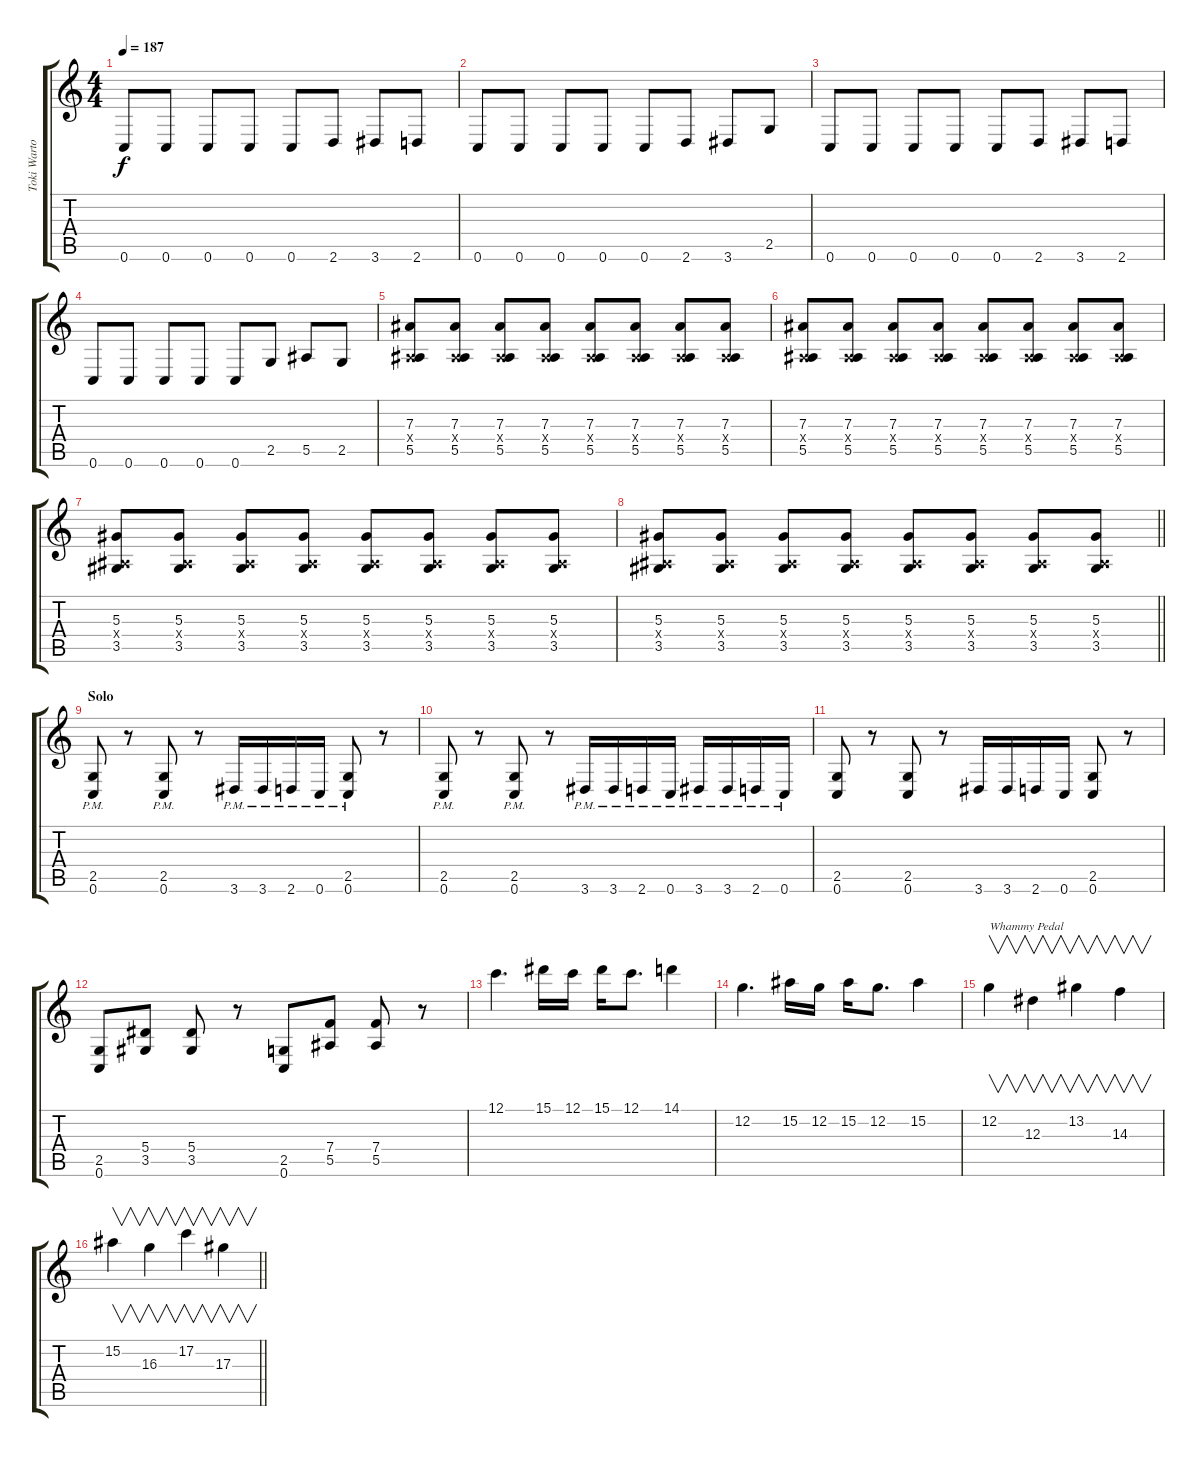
\track ("Toki Wartooth (Rhythm Guitar)" "Toki Warto") {instrument distortionguitar}
\staff {score tabs}
\tuning (C4 G3 Eb3 Bb2 F2 C2) {hide}
\ts (4 4)
\tempo 187
\clef g2
\ks c
0.6.8{dy f} 0.6.8 0.6.8 0.6.8 0.6.8 2.6.8 3.6.8 2.6.8 |
0.6.8 0.6.8 0.6.8 0.6.8 0.6.8 2.6.8 3.6.8 2.5.8 |
0.6.8 0.6.8 0.6.8 0.6.8 0.6.8 2.6.8 3.6.8 2.6.8 |
0.6.8 0.6.8 0.6.8 0.6.8 0.6.8 2.5.8 5.5.8 2.5.8 |
(7.3 0.4{x} 5.5).8 (7.3 0.4{x} 5.5).8 (7.3 0.4{x} 5.5).8 (7.3 0.4{x} 5.5).8 (7.3 0.4{x} 5.5).8 (7.3 0.4{x} 5.5).8 (7.3 0.4{x} 5.5).8 (7.3 0.4{x} 5.5).8 |
(7.3 0.4{x} 5.5).8 (7.3 0.4{x} 5.5).8 (7.3 0.4{x} 5.5).8 (7.3 0.4{x} 5.5).8 (7.3 0.4{x} 5.5).8 (7.3 0.4{x} 5.5).8 (7.3 0.4{x} 5.5).8 (7.3 0.4{x} 5.5).8 |
(5.3 0.4{x} 3.5).8 (5.3 0.4{x} 3.5).8 (5.3 0.4{x} 3.5).8 (5.3 0.4{x} 3.5).8 (5.3 0.4{x} 3.5).8 (5.3 0.4{x} 3.5).8 (5.3 0.4{x} 3.5).8 (5.3 0.4{x} 3.5).8 |
\barLineRight lightlight
(5.3 0.4{x} 3.5).8 (5.3 0.4{x} 3.5).8 (5.3 0.4{x} 3.5).8 (5.3 0.4{x} 3.5).8 (5.3 0.4{x} 3.5).8 (5.3 0.4{x} 3.5).8 (5.3 0.4{x} 3.5).8 (5.3 0.4{x} 3.5).8 |
\section ("" "Solo")
(2.5{pm} 0.6{pm}).8 r.8 (2.5{pm} 0.6{pm}).8 r.8 3.6{pm}.16 3.6{pm}.16 2.6{pm}.16 0.6{pm}.16 (2.5{pm} 0.6{pm}).8 r.8 |
(2.5{pm} 0.6{pm}).8 r.8 (2.5{pm} 0.6{pm}).8 r.8 3.6{pm}.16 3.6{pm}.16 2.6{pm}.16 0.6{pm}.16 3.6{pm}.16 3.6{pm}.16 2.6{pm}.16 0.6{pm}.16 |
(2.5 0.6).8 r.8 (2.5 0.6).8 r.8 3.6.16 3.6.16 2.6.16 0.6.16 (2.5 0.6).8 r.8 |
(2.5 0.6).8 (5.4 3.5).8 (5.4 3.5).8 r.8 (2.5 0.6).8 (7.4 5.5).8 (7.4 5.5).8 r.8 |
12.1.4{d} 15.1.16 12.1.16 15.1.16 12.1.8{d} 14.1.4 |
12.2.4{d} 15.2.16 12.2.16 15.2.16 12.2.8{d} 15.2.4 |
12.2.4{v txt "Whammy Pedal"} 12.3.4{v} 13.2.4{v} 14.3.4{v} |
\barLineRight lightlight
15.2.4{v} 16.3.4{v} 17.2.4{v} 17.3.4{v}
